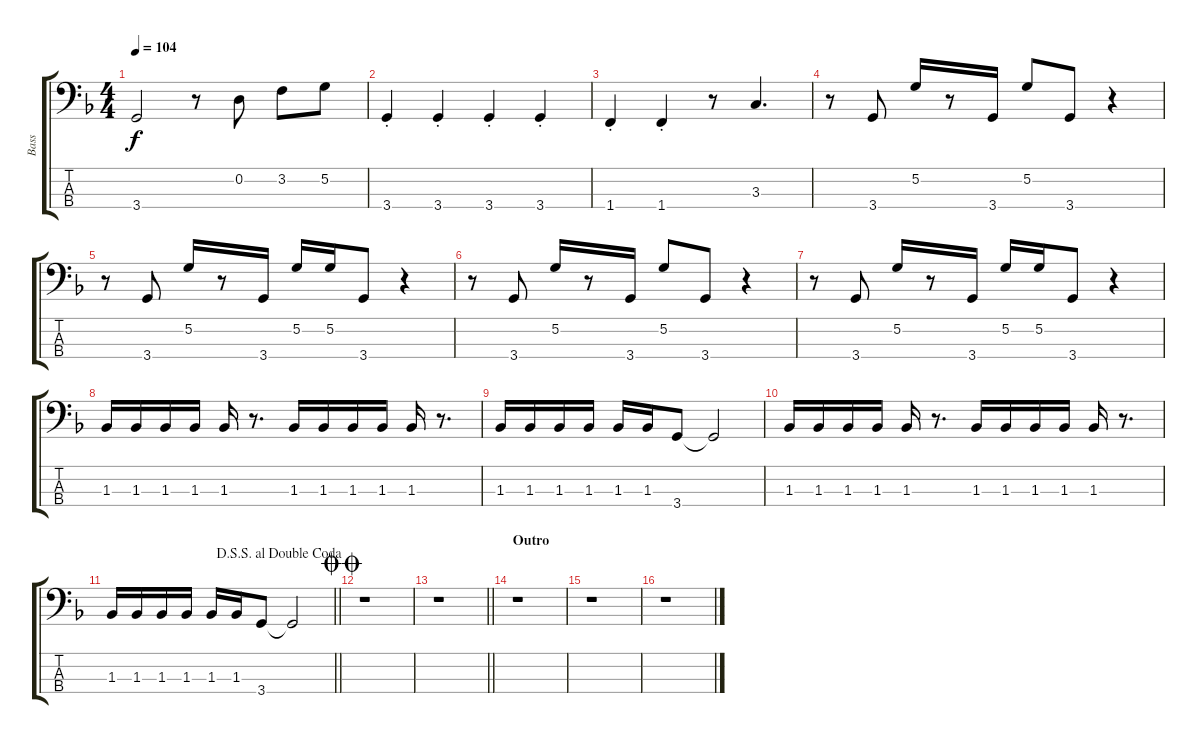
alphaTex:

\track ("Bass" "Bass") {instrument electricbassfinger}
\staff {score tabs}
\tuning (G2 D2 A1 E1) {hide}
\ts (4 4)
\tempo 104
\clef f4
\ks f
3.4.2{dy f} r.8 0.2.8 3.2.8 5.2.8 |
3.4{st}.4 3.4{st}.4 3.4{st}.4 3.4{st}.4 |
1.4{st}.4 1.4{st}.4 r.8 3.3.4{d} |
r.8 3.4.8 5.2.16 r.8 3.4.16 5.2.8 3.4.8 r.4 |
r.8 3.4.8 5.2.16 r.8 3.4.16 5.2.16 5.2.16 3.4.8 r.4 |
r.8 3.4.8 5.2.16 r.8 3.4.16 5.2.8 3.4.8 r.4 |
r.8 3.4.8 5.2.16 r.8 3.4.16 5.2.16 5.2.16 3.4.8 r.4 |
1.3.16 1.3.16 1.3.16 1.3.16 1.3.16 r.8{d} 1.3.16 1.3.16 1.3.16 1.3.16 1.3.16 r.8{d} |
1.3.16 1.3.16 1.3.16 1.3.16 1.3.16 1.3.16 3.4.8 3.4{t}.2 |
1.3.16 1.3.16 1.3.16 1.3.16 1.3.16 r.8{d} 1.3.16 1.3.16 1.3.16 1.3.16 1.3.16 r.8{d} |
\jump dalsegnosegnoaldoublecoda
\barLineRight lightlight
1.3.16 1.3.16 1.3.16 1.3.16 1.3.16 1.3.16 3.4.8 3.4{t}.2 |
\jump doublecoda
r.1 |
\barLineRight lightlight
r.1 |
\section ("" "Outro")
r.1 |
r.1 |
r.1
